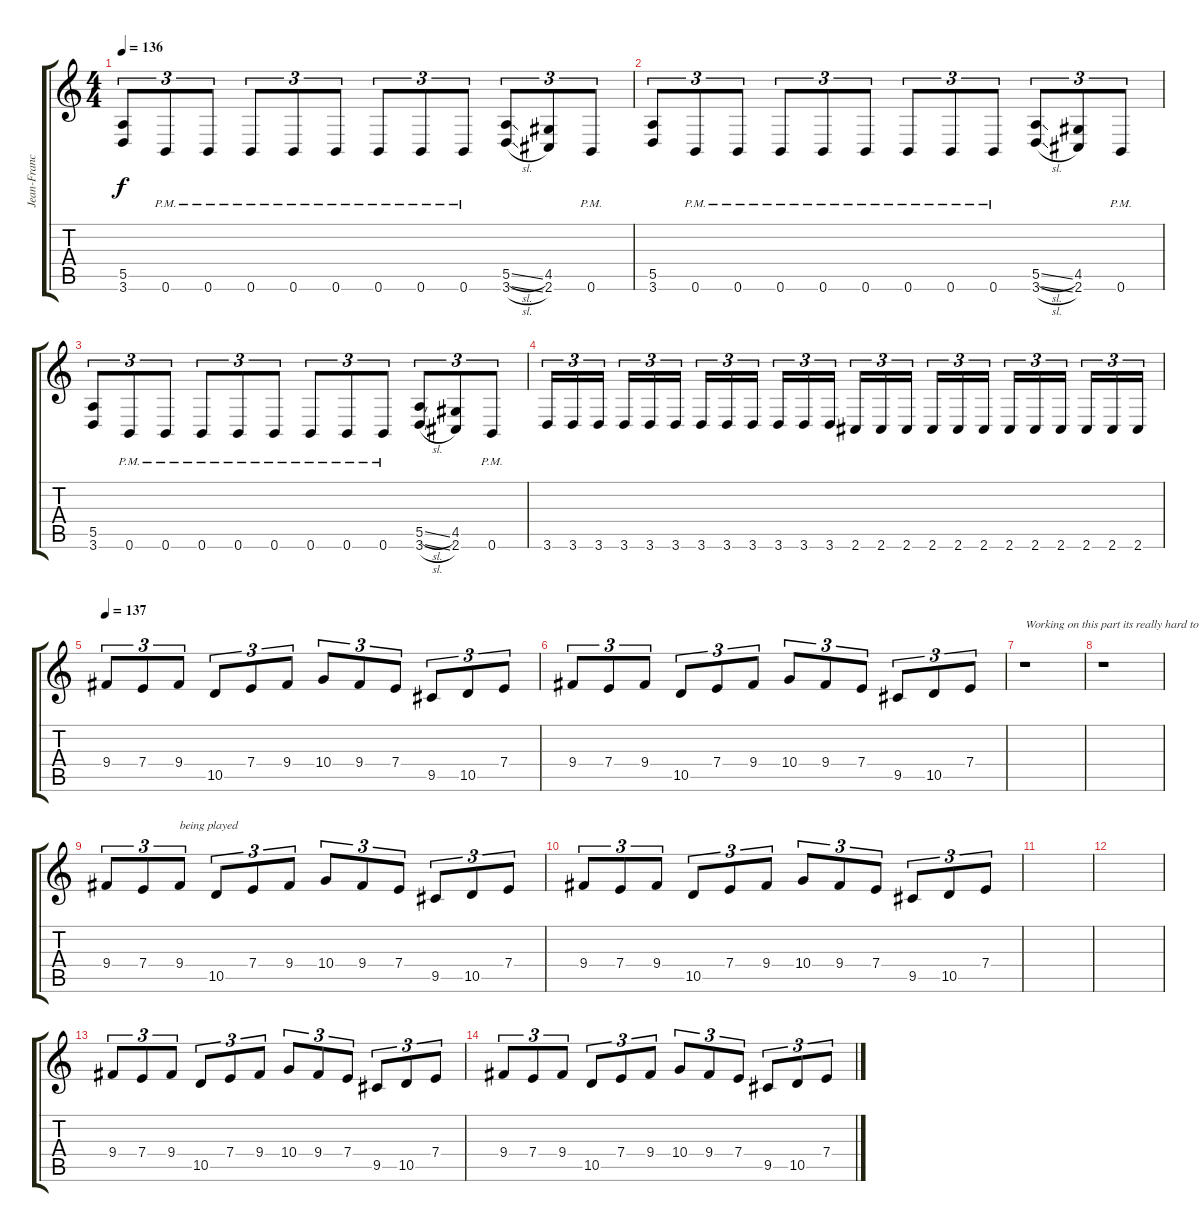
\track ("Jean-Francois Dagenais (lead)" "Jean-Franc") {instrument distortionguitar}
\staff {score tabs}
\tuning (B3 Gb3 D3 A2 E2 B1) {hide}
\ts (4 4)
\tempo 136
\clef g2
\ks c
(5.5 3.6).8{tu (3 2) dy f} 0.6{pm}.8{tu (3 2)} 0.6{pm}.8{tu (3 2)} 0.6{pm}.8{tu (3 2)} 0.6{pm}.8{tu (3 2)} 0.6{pm}.8{tu (3 2)} 0.6{pm}.8{tu (3 2)} 0.6{pm}.8{tu (3 2)} 0.6{pm}.8{tu (3 2)} (5.5{sl} 3.6{sl}).8{tu (3 2)} (4.5 2.6).8{tu (3 2)} 0.6{pm}.8{tu (3 2)} |
(5.5 3.6).8{tu (3 2)} 0.6{pm}.8{tu (3 2)} 0.6{pm}.8{tu (3 2)} 0.6{pm}.8{tu (3 2)} 0.6{pm}.8{tu (3 2)} 0.6{pm}.8{tu (3 2)} 0.6{pm}.8{tu (3 2)} 0.6{pm}.8{tu (3 2)} 0.6{pm}.8{tu (3 2)} (5.5{sl} 3.6{sl}).8{tu (3 2)} (4.5 2.6).8{tu (3 2)} 0.6{pm}.8{tu (3 2)} |
(5.5 3.6).8{tu (3 2)} 0.6{pm}.8{tu (3 2)} 0.6{pm}.8{tu (3 2)} 0.6{pm}.8{tu (3 2)} 0.6{pm}.8{tu (3 2)} 0.6{pm}.8{tu (3 2)} 0.6{pm}.8{tu (3 2)} 0.6{pm}.8{tu (3 2)} 0.6{pm}.8{tu (3 2)} (5.5{sl} 3.6{sl}).8{tu (3 2)} (4.5 2.6).8{tu (3 2)} 0.6{pm}.8{tu (3 2)} |
3.6.16{tu (3 2)} 3.6.16{tu (3 2)} 3.6.16{tu (3 2) beam splitsecondary} 3.6.16{tu (3 2)} 3.6.16{tu (3 2)} 3.6.16{tu (3 2)} 3.6.16{tu (3 2)} 3.6.16{tu (3 2)} 3.6.16{tu (3 2) beam splitsecondary} 3.6.16{tu (3 2)} 3.6.16{tu (3 2)} 3.6.16{tu (3 2)} 2.6.16{tu (3 2)} 2.6.16{tu (3 2)} 2.6.16{tu (3 2) beam splitsecondary} 2.6.16{tu (3 2)} 2.6.16{tu (3 2)} 2.6.16{tu (3 2)} 2.6.16{tu (3 2)} 2.6.16{tu (3 2)} 2.6.16{tu (3 2) beam splitsecondary} 2.6.16{tu (3 2)} 2.6.16{tu (3 2)} 2.6.16{tu (3 2)} |
\tempo 137
9.4.8{tu (3 2)} 7.4.8{tu (3 2)} 9.4.8{tu (3 2)} 10.5.8{tu (3 2)} 7.4.8{tu (3 2)} 9.4.8{tu (3 2)} 10.4.8{tu (3 2)} 9.4.8{tu (3 2)} 7.4.8{tu (3 2)} 9.5.8{tu (3 2)} 10.5.8{tu (3 2)} 7.4.8{tu (3 2)} |
9.4.8{tu (3 2)} 7.4.8{tu (3 2)} 9.4.8{tu (3 2)} 10.5.8{tu (3 2)} 7.4.8{tu (3 2)} 9.4.8{tu (3 2)} 10.4.8{tu (3 2)} 9.4.8{tu (3 2)} 7.4.8{tu (3 2)} 9.5.8{tu (3 2)} 10.5.8{tu (3 2)} 7.4.8{tu (3 2)} |
r.1{txt "Working on this part its really hard to hear whats"} |
r.1 |
9.4.8{tu (3 2)} 7.4.8{tu (3 2)} 9.4.8{tu (3 2) txt "being played"} 10.5.8{tu (3 2)} 7.4.8{tu (3 2)} 9.4.8{tu (3 2)} 10.4.8{tu (3 2)} 9.4.8{tu (3 2)} 7.4.8{tu (3 2)} 9.5.8{tu (3 2)} 10.5.8{tu (3 2)} 7.4.8{tu (3 2)} |
9.4.8{tu (3 2)} 7.4.8{tu (3 2)} 9.4.8{tu (3 2)} 10.5.8{tu (3 2)} 7.4.8{tu (3 2)} 9.4.8{tu (3 2)} 10.4.8{tu (3 2)} 9.4.8{tu (3 2)} 7.4.8{tu (3 2)} 9.5.8{tu (3 2)} 10.5.8{tu (3 2)} 7.4.8{tu (3 2)} |
|
|
9.4.8{tu (3 2)} 7.4.8{tu (3 2)} 9.4.8{tu (3 2)} 10.5.8{tu (3 2)} 7.4.8{tu (3 2)} 9.4.8{tu (3 2)} 10.4.8{tu (3 2)} 9.4.8{tu (3 2)} 7.4.8{tu (3 2)} 9.5.8{tu (3 2)} 10.5.8{tu (3 2)} 7.4.8{tu (3 2)} |
9.4.8{tu (3 2)} 7.4.8{tu (3 2)} 9.4.8{tu (3 2)} 10.5.8{tu (3 2)} 7.4.8{tu (3 2)} 9.4.8{tu (3 2)} 10.4.8{tu (3 2)} 9.4.8{tu (3 2)} 7.4.8{tu (3 2)} 9.5.8{tu (3 2)} 10.5.8{tu (3 2)} 7.4.8{tu (3 2)}
